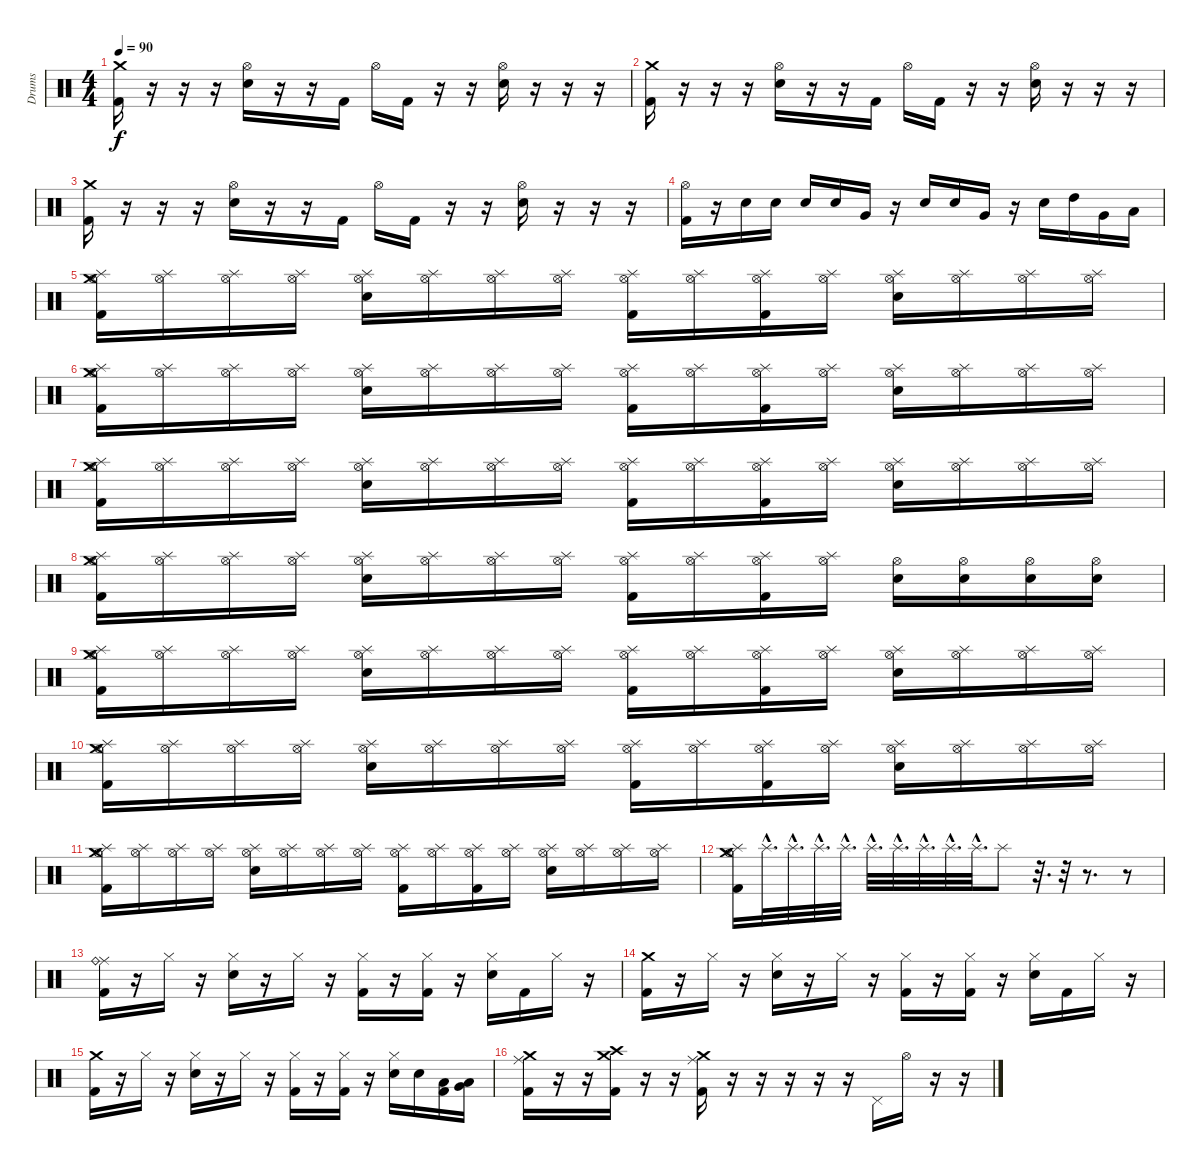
\track ("Drums" "Drums") {instrument percussion}
\staff {score}
\articulation defaults
\ts (4 4)
\tempo 90
\clef neutral
\ks c
("Crash medium (hit)" "Kick (hit) 2").16{dy f} r.16 r.16 r.16 ("Hi-Hat (open)" "Snare (hit) 2").16 r.16 r.16 "Kick (hit) 2".16 "Hi-Hat (open)".16 "Kick (hit) 2".16 r.16 r.16 ("Hi-Hat (open)" "Snare (hit) 2").16 r.16 r.16 r.16 |
("Crash medium (hit)" "Kick (hit) 2").16 r.16 r.16 r.16 ("Hi-Hat (open)" "Snare (hit) 2").16 r.16 r.16 "Kick (hit) 2".16 "Hi-Hat (open)".16 "Kick (hit) 2".16 r.16 r.16 ("Hi-Hat (open)" "Snare (hit) 2").16 r.16 r.16 r.16 |
("Crash medium (hit)" "Kick (hit) 2").16 r.16 r.16 r.16 ("Hi-Hat (open)" "Snare (hit) 2").16 r.16 r.16 "Kick (hit) 2".16 "Hi-Hat (open)".16 "Kick (hit) 2".16 r.16 r.16 ("Hi-Hat (open)" "Snare (hit) 2").16 r.16 r.16 r.16 |
("Hi-Hat (open)" "Kick (hit) 2").16 r.16 "Electric Snare (hit)".16 "Electric Snare (hit)".16 "Electric Snare (hit)".16 "Electric Snare (hit)".16 "Very Low Tom (hit)".16 r.16 "Electric Snare (hit)".16 "Electric Snare (hit)".16 "Very Low Tom (hit)".16 r.16 "Electric Snare (hit)".16 "High Tom (hit)".16 "Very Low Tom (hit)".16 "Low Floor Tom (hit)".16 |
("Splash (hit)" "Hi-Hat (open)" "Crash medium (hit)" "Kick (hit) 2").16 ("Splash (hit)" "Hi-Hat (open)").16 ("Splash (hit)" "Hi-Hat (open)").16 ("Splash (hit)" "Hi-Hat (open)").16 ("Splash (hit)" "Hi-Hat (open)" "Electric Snare (hit)").16 ("Splash (hit)" "Hi-Hat (open)").16 ("Splash (hit)" "Hi-Hat (open)").16 ("Splash (hit)" "Hi-Hat (open)").16 ("Splash (hit)" "Hi-Hat (open)" "Kick (hit) 2").16 ("Splash (hit)" "Hi-Hat (open)").16 ("Splash (hit)" "Hi-Hat (open)" "Kick (hit) 2").16 ("Splash (hit)" "Hi-Hat (open)").16 ("Splash (hit)" "Hi-Hat (open)" "Electric Snare (hit)").16 ("Splash (hit)" "Hi-Hat (open)").16 ("Splash (hit)" "Hi-Hat (open)").16 ("Splash (hit)" "Hi-Hat (open)").16 |
("Splash (hit)" "Hi-Hat (open)" "Crash medium (hit)" "Kick (hit) 2").16 ("Splash (hit)" "Hi-Hat (open)").16 ("Splash (hit)" "Hi-Hat (open)").16 ("Splash (hit)" "Hi-Hat (open)").16 ("Splash (hit)" "Hi-Hat (open)" "Electric Snare (hit)").16 ("Splash (hit)" "Hi-Hat (open)").16 ("Splash (hit)" "Hi-Hat (open)").16 ("Splash (hit)" "Hi-Hat (open)").16 ("Splash (hit)" "Hi-Hat (open)" "Kick (hit) 2").16 ("Splash (hit)" "Hi-Hat (open)").16 ("Splash (hit)" "Hi-Hat (open)" "Kick (hit) 2").16 ("Splash (hit)" "Hi-Hat (open)").16 ("Splash (hit)" "Hi-Hat (open)" "Electric Snare (hit)").16 ("Splash (hit)" "Hi-Hat (open)").16 ("Splash (hit)" "Hi-Hat (open)").16 ("Splash (hit)" "Hi-Hat (open)").16 |
("Splash (hit)" "Hi-Hat (open)" "Crash medium (hit)" "Kick (hit) 2").16 ("Splash (hit)" "Hi-Hat (open)").16 ("Splash (hit)" "Hi-Hat (open)").16 ("Splash (hit)" "Hi-Hat (open)").16 ("Splash (hit)" "Hi-Hat (open)" "Electric Snare (hit)").16 ("Splash (hit)" "Hi-Hat (open)").16 ("Splash (hit)" "Hi-Hat (open)").16 ("Splash (hit)" "Hi-Hat (open)").16 ("Splash (hit)" "Hi-Hat (open)" "Kick (hit) 2").16 ("Splash (hit)" "Hi-Hat (open)").16 ("Splash (hit)" "Hi-Hat (open)" "Kick (hit) 2").16 ("Splash (hit)" "Hi-Hat (open)").16 ("Splash (hit)" "Hi-Hat (open)" "Electric Snare (hit)").16 ("Splash (hit)" "Hi-Hat (open)").16 ("Splash (hit)" "Hi-Hat (open)").16 ("Splash (hit)" "Hi-Hat (open)").16 |
("Splash (hit)" "Hi-Hat (open)" "Crash medium (hit)" "Kick (hit) 2").16 ("Splash (hit)" "Hi-Hat (open)").16 ("Splash (hit)" "Hi-Hat (open)").16 ("Splash (hit)" "Hi-Hat (open)").16 ("Splash (hit)" "Hi-Hat (open)" "Electric Snare (hit)").16 ("Splash (hit)" "Hi-Hat (open)").16 ("Splash (hit)" "Hi-Hat (open)").16 ("Splash (hit)" "Hi-Hat (open)").16 ("Splash (hit)" "Hi-Hat (open)" "Kick (hit) 2").16 ("Splash (hit)" "Hi-Hat (open)").16 ("Splash (hit)" "Hi-Hat (open)" "Kick (hit) 2").16 ("Splash (hit)" "Hi-Hat (open)").16 ("Hi-Hat (open)" "Electric Snare (hit)").16 ("Hi-Hat (open)" "Electric Snare (hit)").16 ("Hi-Hat (open)" "Electric Snare (hit)").16 ("Hi-Hat (open)" "Electric Snare (hit)").16 |
("Splash (hit)" "Hi-Hat (open)" "Crash medium (hit)" "Kick (hit) 2").16 ("Splash (hit)" "Hi-Hat (open)").16 ("Splash (hit)" "Hi-Hat (open)").16 ("Splash (hit)" "Hi-Hat (open)").16 ("Splash (hit)" "Hi-Hat (open)" "Electric Snare (hit)").16 ("Splash (hit)" "Hi-Hat (open)").16 ("Splash (hit)" "Hi-Hat (open)").16 ("Splash (hit)" "Hi-Hat (open)").16 ("Splash (hit)" "Hi-Hat (open)" "Kick (hit) 2").16 ("Splash (hit)" "Hi-Hat (open)").16 ("Splash (hit)" "Hi-Hat (open)" "Kick (hit) 2").16 ("Splash (hit)" "Hi-Hat (open)").16 ("Splash (hit)" "Hi-Hat (open)" "Electric Snare (hit)").16 ("Splash (hit)" "Hi-Hat (open)").16 ("Splash (hit)" "Hi-Hat (open)").16 ("Splash (hit)" "Hi-Hat (open)").16 |
("Splash (hit)" "Hi-Hat (open)" "Crash medium (hit)" "Kick (hit) 2").16 ("Splash (hit)" "Hi-Hat (open)").16 ("Splash (hit)" "Hi-Hat (open)").16 ("Splash (hit)" "Hi-Hat (open)").16 ("Splash (hit)" "Hi-Hat (open)" "Electric Snare (hit)").16 ("Splash (hit)" "Hi-Hat (open)").16 ("Splash (hit)" "Hi-Hat (open)").16 ("Splash (hit)" "Hi-Hat (open)").16 ("Splash (hit)" "Hi-Hat (open)" "Kick (hit) 2").16 ("Splash (hit)" "Hi-Hat (open)").16 ("Splash (hit)" "Hi-Hat (open)" "Kick (hit) 2").16 ("Splash (hit)" "Hi-Hat (open)").16 ("Splash (hit)" "Hi-Hat (open)" "Electric Snare (hit)").16 ("Splash (hit)" "Hi-Hat (open)").16 ("Splash (hit)" "Hi-Hat (open)").16 ("Splash (hit)" "Hi-Hat (open)").16 |
("Splash (hit)" "Hi-Hat (open)" "Crash medium (hit)" "Kick (hit) 2").16 ("Splash (hit)" "Hi-Hat (open)").16 ("Splash (hit)" "Hi-Hat (open)").16 ("Splash (hit)" "Hi-Hat (open)").16 ("Splash (hit)" "Hi-Hat (open)" "Electric Snare (hit)").16 ("Splash (hit)" "Hi-Hat (open)").16 ("Splash (hit)" "Hi-Hat (open)").16 ("Splash (hit)" "Hi-Hat (open)").16 ("Splash (hit)" "Hi-Hat (open)" "Kick (hit) 2").16 ("Splash (hit)" "Hi-Hat (open)").16 ("Splash (hit)" "Hi-Hat (open)" "Kick (hit) 2").16 ("Splash (hit)" "Hi-Hat (open)").16 ("Splash (hit)" "Hi-Hat (open)" "Electric Snare (hit)").16 ("Splash (hit)" "Hi-Hat (open)").16 ("Splash (hit)" "Hi-Hat (open)").16 ("Splash (hit)" "Hi-Hat (open)").16 |
("Splash (hit)" "Hi-Hat (open)" "Crash medium (hit)" "Kick (hit) 2").16 "Splash (hit)"{hac}.32{d} "Splash (hit)"{hac}.32{d} "Splash (hit)"{hac}.32{d} "Splash (hit)"{hac}.32{d} "Splash (hit)"{hac}.32{d} "Splash (hit)"{hac}.32{d} "Splash (hit)"{hac}.32{d} "Splash (hit)"{hac}.32{d} "Splash (hit)"{hac}.32{d} "Splash (hit)".8 r.32{d} r.32 r.8{d} r.8 |
("Ride (middle)" "Ride (bell)" "Kick (hit) 2").16 r.16 "Hi-Hat (closed)".16 r.16 ("Hi-Hat (closed)" "Snare (hit) 2").16 r.16 "Hi-Hat (closed)".16 r.16 ("Hi-Hat (closed)" "Kick (hit) 2").16 r.16 ("Hi-Hat (closed)" "Kick (hit) 2").16 r.16 ("Hi-Hat (closed)" "Snare (hit) 2").16 "Kick (hit) 2".16 "Hi-Hat (closed)".16 r.16 |
("Crash medium (hit)" "Kick (hit) 2").16 r.16 "Hi-Hat (closed)".16 r.16 ("Hi-Hat (closed)" "Snare (hit) 2").16 r.16 "Hi-Hat (closed)".16 r.16 ("Hi-Hat (closed)" "Kick (hit) 2").16 r.16 ("Hi-Hat (closed)" "Kick (hit) 2").16 r.16 ("Hi-Hat (closed)" "Snare (hit) 2").16 "Kick (hit) 2".16 "Hi-Hat (closed)".16 r.16 |
("Crash medium (hit)" "Kick (hit) 2").16 r.16 "Hi-Hat (closed)".16 r.16 ("Hi-Hat (closed)" "Snare (hit) 2").16 r.16 "Hi-Hat (closed)".16 r.16 ("Hi-Hat (closed)" "Kick (hit) 2").16 r.16 ("Hi-Hat (closed)" "Kick (hit) 2").16 r.16 ("Hi-Hat (closed)" "Electric Snare (hit)").16 "Electric Snare (hit)".16 ("Low Tom (hit)" "Kick (hit) 2").16 ("Very Low Tom (hit)" "Low Tom (hit)").16 |
("Ride (middle)" "Crash medium (hit)" "Kick (hit) 2").16 r.16 r.16 ("Crash high (hit)" "Crash medium (hit)" "Kick (hit) 2").16 r.16 r.16 ("Ride (middle)" "Crash medium (hit)" "Kick (hit) 2").16 r.16 r.16 r.16 r.16 r.16 "Pedal Hi-Hat (hit)".16 "Hi-Hat (open)".16 r.16 r.16
